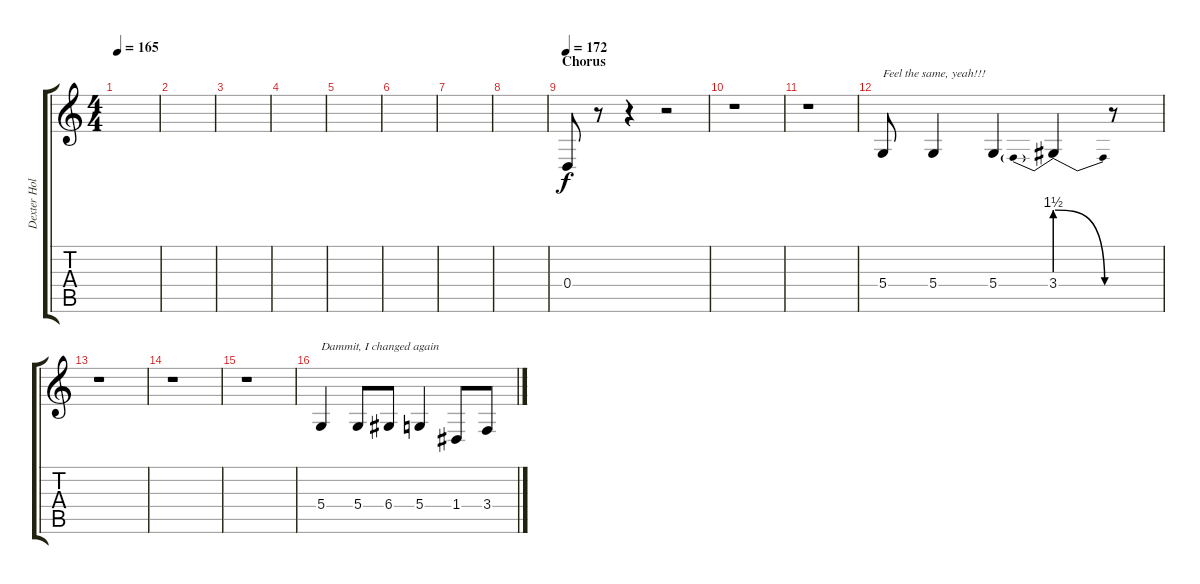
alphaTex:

\track ("Dexter Holland (Vocals)" "Dexter Hol") {instrument tenorsax}
\staff {score tabs}
\tuning (E4 B3 G3 D3 A2 E2) {hide}
\ts (4 4)
\tempo 165
\clef g2
\ks c
|
|
|
|
|
|
|
|
\section ("" "Chorus")
\tempo 172
0.4.8 r.8 r.4 r.2 |
r.1 |
r.1 |
5.4.8{txt "Feel the same, yeah!!!"} 5.4.4 5.4.4 3.4{be (prebendrelease 0 6 60 0)}.4 r.8 |
r.1 |
r.1 |
r.1 |
5.4.4{txt "Dammit, I changed again"} 5.4.8 6.4.8 5.4.4 1.4.8 3.4.8
